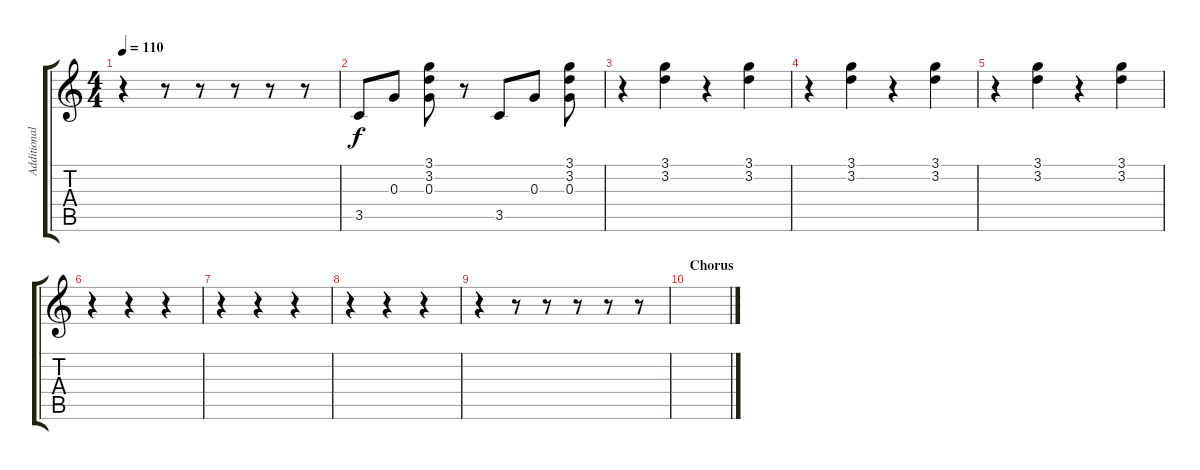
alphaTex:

\track ("Additional guitar" "Additional") {instrument electricguitarjazz}
\staff {score tabs}
\tuning (E4 B3 G3 D3 A2 E2) {hide}
\ts (4 4)
\tempo 110
\clef g2
\ks c
r.4{dy f} r.8 r.8 r.8 r.8 r.8 |
3.5.8 0.3.8 (3.1 3.2 0.3).8 r.8 3.5.8 0.3.8 (3.1 3.2 0.3).8 |
r.4 (3.1 3.2).4 r.4 (3.1 3.2).4 |
r.4 (3.1 3.2).4 r.4 (3.1 3.2).4 |
r.4 (3.1 3.2).4 r.4 (3.1 3.2).4 |
r.4 r.4 r.4 |
r.4 r.4 r.4 |
r.4 r.4 r.4 |
r.4 r.8 r.8 r.8 r.8 r.8 |
\section ("" "Chorus")
